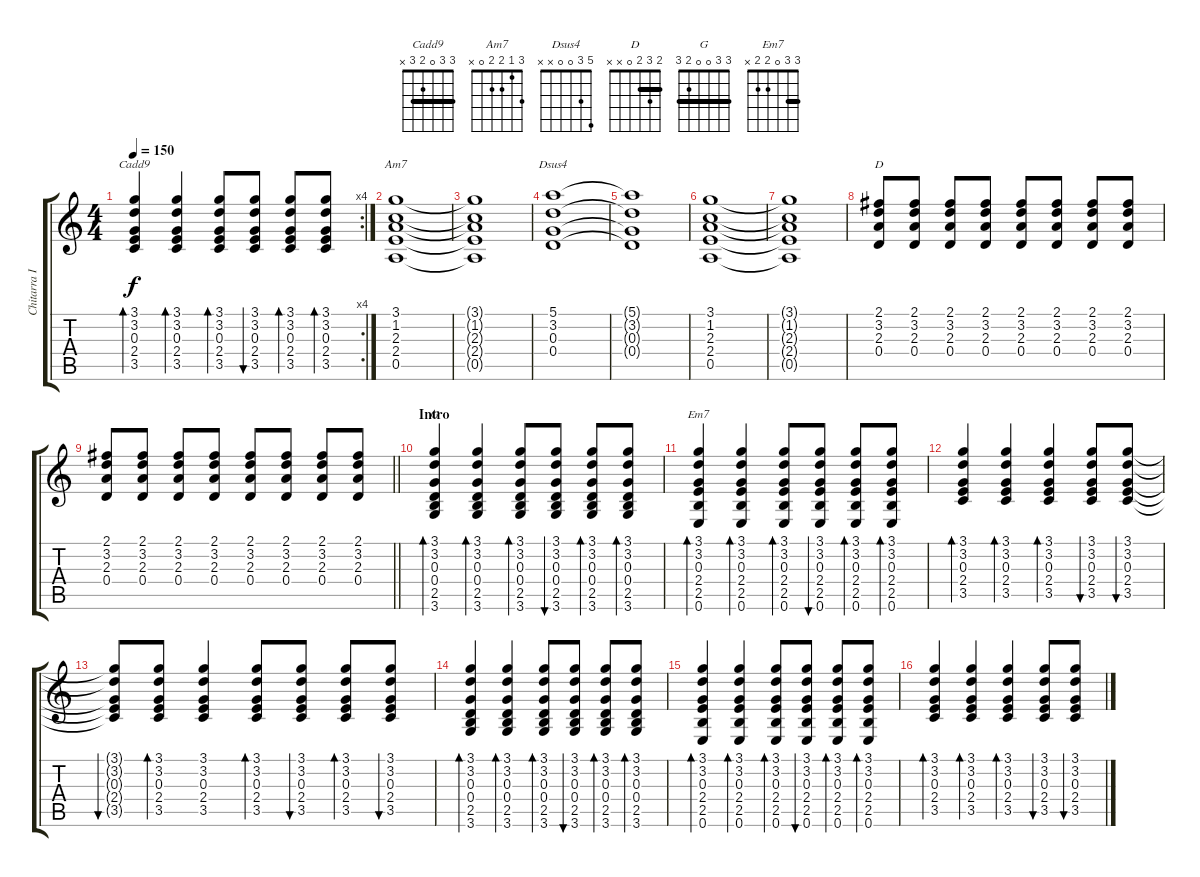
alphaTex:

\track ("Chitarra I" "Chitarra I") {instrument acousticguitarsteel}
\staff {score tabs}
\tuning (E4 B3 G3 D3 A2 E2) {hide}
\chord ("Cadd9" 3 3 0 2 3 x) {barre 3}
\chord ("Am7" 3 1 2 2 0 x)
\chord ("Dsus4" 5 3 0 0 x x)
\chord ("D" 2 3 2 0 x x) {barre 2}
\chord ("G" 3 3 0 0 2 3) {barre 3}
\chord ("Em7" 3 3 0 2 2 x) {barre 3}
\rc 4
\ts (4 4)
\tempo 150
\clef g2
\ks c
(3.1 3.2 0.3 2.4 3.5).4{bd 120 ch "Cadd9" dy f} (3.1 3.2 0.3 2.4 3.5).4{bd 60} (3.1 3.2 0.3 2.4 3.5).8{bd 120} (3.1 3.2 0.3 2.4 3.5).8{bu 120} (3.1 3.2 0.3 2.4 3.5).8{bd 120} (3.1 3.2 0.3 2.4 3.5).8{bd 120} |
(3.1 1.2 2.3 2.4 0.5).1{ch "Am7"} |
(3.1{t} 1.2{t} 2.3{t} 2.4{t} 0.5{t}).1 |
(5.1 3.2 0.3 0.4).1{ch "Dsus4"} |
(5.1{t} 3.2{t} 0.3{t} 0.4{t}).1 |
(3.1 1.2 2.3 2.4 0.5).1 |
(3.1{t} 1.2{t} 2.3{t} 2.4{t} 0.5{t}).1 |
(2.1 3.2 2.3 0.4).8{ch "D"} (2.1 3.2 2.3 0.4).8 (2.1 3.2 2.3 0.4).8 (2.1 3.2 2.3 0.4).8 (2.1 3.2 2.3 0.4).8 (2.1 3.2 2.3 0.4).8 (2.1 3.2 2.3 0.4).8 (2.1 3.2 2.3 0.4).8 |
\barLineRight lightlight
(2.1 3.2 2.3 0.4).8 (2.1 3.2 2.3 0.4).8 (2.1 3.2 2.3 0.4).8 (2.1 3.2 2.3 0.4).8 (2.1 3.2 2.3 0.4).8 (2.1 3.2 2.3 0.4).8 (2.1 3.2 2.3 0.4).8 (2.1 3.2 2.3 0.4).8 |
\section ("" "Intro")
(3.1 3.2 0.3 0.4 2.5 3.6).4{bd 120 ch "G"} (3.1 3.2 0.3 0.4 2.5 3.6).4{bd 60} (3.1 3.2 0.3 0.4 2.5 3.6).8{bd 120} (3.1 3.2 0.3 0.4 2.5 3.6).8{bu 120} (3.1 3.2 0.3 0.4 2.5 3.6).8{bd 120} (3.1 3.2 0.3 0.4 2.5 3.6).8{bd 120} |
(3.1 3.2 0.3 2.4 2.5 0.6).4{bd 120 ch "Em7"} (3.1 3.2 0.3 2.4 2.5 0.6).4{bd 60} (3.1 3.2 0.3 2.4 2.5 0.6).8{bd 120} (3.1 3.2 0.3 2.4 2.5 0.6).8{bu 120} (3.1 3.2 0.3 2.4 2.5 0.6).8{bd 120} (3.1 3.2 0.3 2.4 2.5 0.6).8{bd 120} |
(3.1 3.2 0.3 2.4 3.5).4{bd 120} (3.1 3.2 0.3 2.4 3.5).4{bd 60} (3.1 3.2 0.3 2.4 3.5).4{bd 120} (3.1 3.2 0.3 2.4 3.5).8{bu 120} (3.1 3.2 0.3 2.4 3.5).8{bu 60} |
(3.1{t} 3.2{t} 0.3{t} 2.4{t} 3.5{t}).8{bu 120} (3.1 3.2 0.3 2.4 3.5).8{bd 120} (3.1 3.2 0.3 2.4 3.5).4 (3.1 3.2 0.3 2.4 3.5).8{bd 60} (3.1 3.2 0.3 2.4 3.5).8{bu 60} (3.1 3.2 0.3 2.4 3.5).8{bd 60} (3.1 3.2 0.3 2.4 3.5).8{bu 60} |
(3.1 3.2 0.3 0.4 2.5 3.6).4{bd 120} (3.1 3.2 0.3 0.4 2.5 3.6).4{bd 60} (3.1 3.2 0.3 0.4 2.5 3.6).8{bd 120} (3.1 3.2 0.3 0.4 2.5 3.6).8{bu 120} (3.1 3.2 0.3 0.4 2.5 3.6).8{bd 120} (3.1 3.2 0.3 0.4 2.5 3.6).8{bd 120} |
(3.1 3.2 0.3 2.4 2.5 0.6).4{bd 120} (3.1 3.2 0.3 2.4 2.5 0.6).4{bd 60} (3.1 3.2 0.3 2.4 2.5 0.6).8{bd 120} (3.1 3.2 0.3 2.4 2.5 0.6).8{bu 120} (3.1 3.2 0.3 2.4 2.5 0.6).8{bd 120} (3.1 3.2 0.3 2.4 2.5 0.6).8{bd 120} |
(3.1 3.2 0.3 2.4 3.5).4{bd 120} (3.1 3.2 0.3 2.4 3.5).4{bd 60} (3.1 3.2 0.3 2.4 3.5).4{bd 120} (3.1 3.2 0.3 2.4 3.5).8{bu 120} (3.1 3.2 0.3 2.4 3.5).8{bu 60}
